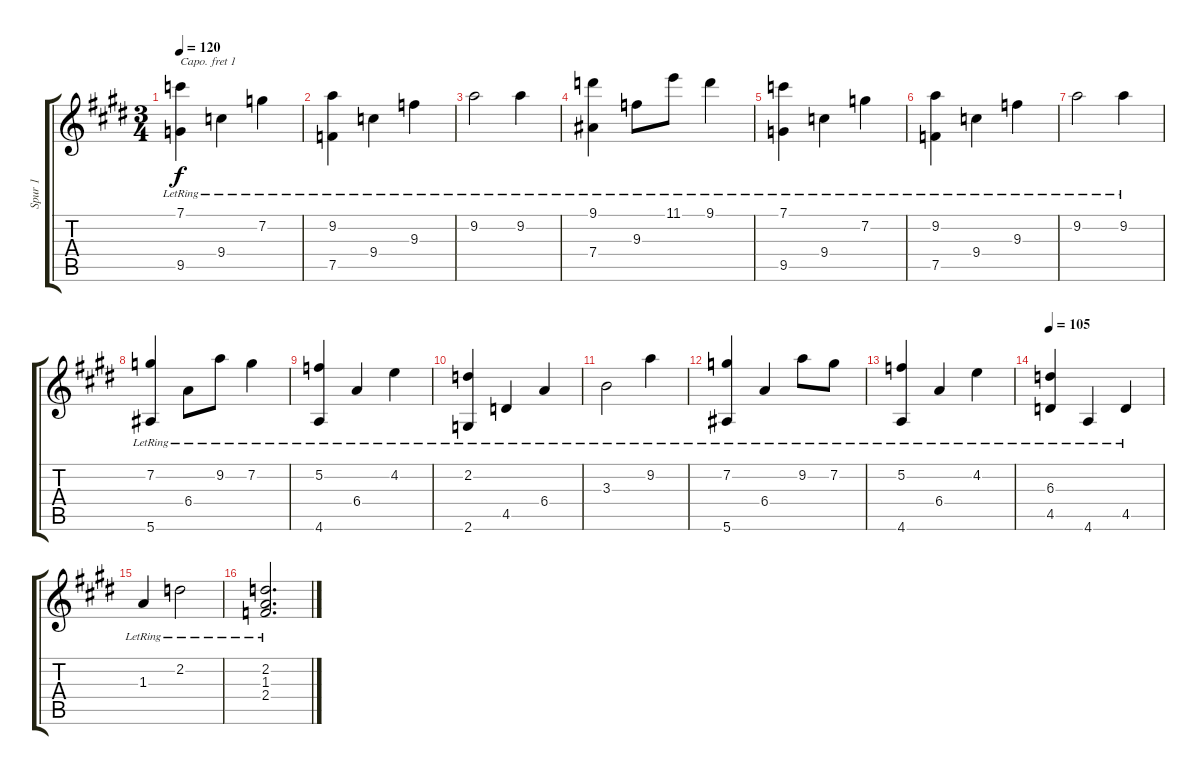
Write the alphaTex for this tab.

\track ("Spur 1" "Spur 1") {instrument acousticguitarnylon}
\staff {score tabs}
\capo 1
\tuning (E4 B3 G3 D3 A2 E2) {hide}
\ts (3 4)
\tempo 120
\clef g2
\ks c#minor
(7.1{lr} 9.5{lr}).4{dy f} 9.4{lr}.4 7.2{lr}.4 |
(9.2{lr} 7.5{lr}).4 9.4{lr}.4 9.3{lr}.4 |
9.2{lr}.2 9.2{lr}.4 |
(9.1{lr} 7.4{lr}).4 9.3{lr}.8 11.1{lr}.8 9.1{lr}.4 |
(7.1{lr} 9.5{lr}).4 9.4{lr}.4 7.2{lr}.4 |
(9.2{lr} 7.5{lr}).4 9.4{lr}.4 9.3{lr}.4 |
9.2{lr}.2 9.2{lr}.4 |
(7.2{lr} 5.6{lr}).4 6.4{lr}.8 9.2{lr}.8 7.2{lr}.4 |
(5.2{lr} 4.6{lr}).4 6.4{lr}.4 4.2{lr}.4 |
(2.2{lr} 2.6{lr}).4 4.5{lr}.4 6.4{lr}.4 |
3.3{lr}.2 9.2{lr}.4 |
(7.2{lr} 5.6{lr}).4 6.4{lr}.4 9.2{lr}.8 7.2{lr}.8 |
(5.2{lr} 4.6{lr}).4 6.4{lr}.4 4.2{lr}.4 |
\tempo 105
(6.3{lr} 4.5{lr}).4 4.6{lr}.4 4.5{lr}.4 |
1.3{lr}.4 2.2{lr}.2 |
(2.2{lr} 1.3{lr} 2.4{lr}).2{d}
